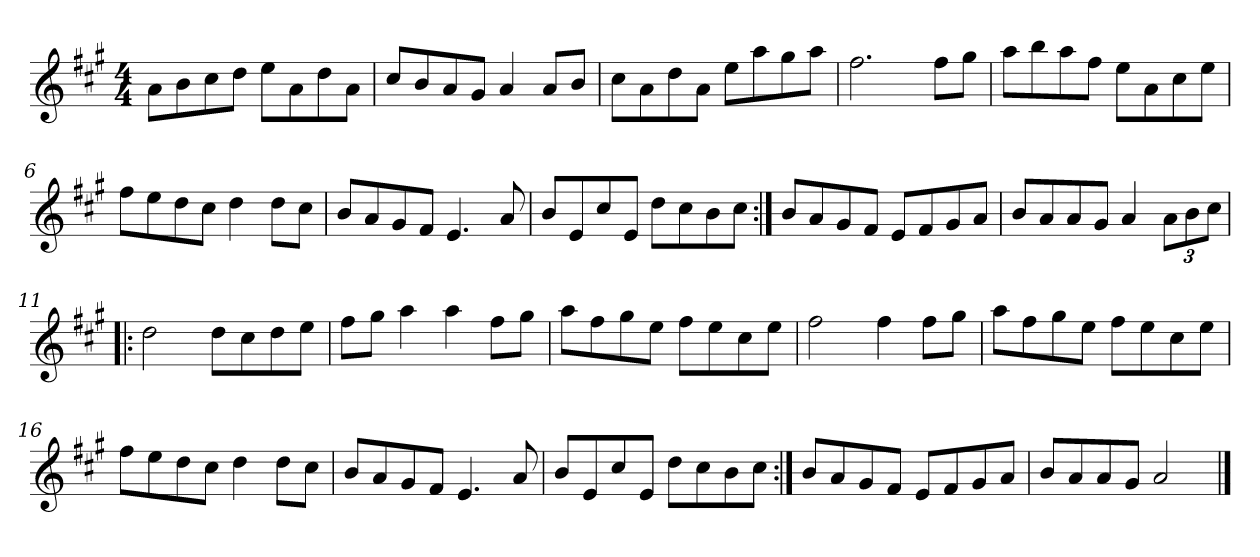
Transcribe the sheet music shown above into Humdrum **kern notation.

**kern
*part1
*staff1
*clefG2
*k[f#c#g#]
*A:
*M4/4
=1
8a\L
8b\
8cc#\
8dd\J
8ee\L
8a\
8dd\
8a\J
=2
8cc#/L
8b/
8a/
8g#/J
4a/
8a/L
8b/J
=3
8cc#\L
8a\
8dd\
8a\J
8ee\L
8aa\
8gg#\
8aa\J
=4
2.ff#\
8ff#\L
8gg#\J
!!LO:LB:g=z
=5
8aa\L
8bb\
8aa\
8ff#\J
8ee\L
8a\
8cc#\
8ee\J
=6
8ff#\L
8ee\
8dd\
8cc#\J
4dd\
8dd\L
8cc#\J
=7
8b/L
8a/
8g#/
8f#/J
4.e/
8a/
=8
8b/L
8e/
8cc#/
8e/J
8dd\L
8cc#\
8b\
8cc#\J
=9:|!
8b/L
8a/
8g#/
8f#/J
8e/L
8f#/
8g#/
8a/J
=10
8b/L
8a/
8a/
8g#/J
4a/
12a\L
12b\
12cc#\J
!!LO:LB:g=z
=11!|:
2dd\
8dd\L
8cc#\
8dd\
8ee\J
=12
8ff#\L
8gg#\J
4aa\
4aa\
8ff#\L
8gg#\J
=13
8aa\L
8ff#\
8gg#\
8ee\J
8ff#\L
8ee\
8cc#\
8ee\J
=14
2ff#\
4ff#\
8ff#\L
8gg#\J
!!LO:LB:g=z
=15
8aa\L
8ff#\
8gg#\
8ee\J
8ff#\L
8ee\
8cc#\
8ee\J
=16
8ff#\L
8ee\
8dd\
8cc#\J
4dd\
8dd\L
8cc#\J
=17
8b/L
8a/
8g#/
8f#/J
4.e/
8a/
=18
8b/L
8e/
8cc#/
8e/J
8dd\L
8cc#\
8b\
8cc#\J
=19:|!
8b/L
8a/
8g#/
8f#/J
8e/L
8f#/
8g#/
8a/J
=20
8b/L
8a/
8a/
8g#/J
2a/
==
*-
